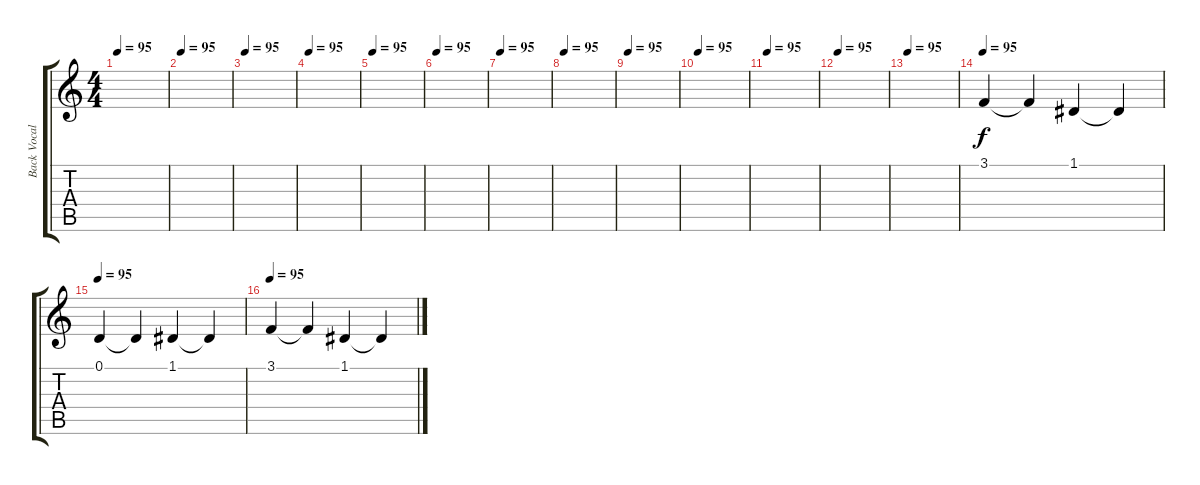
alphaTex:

\track ("Back Vocals" "Back Vocal") {instrument choiraahs}
\staff {score tabs}
\tuning (D4 B3 G3 C3 G2 D2) {hide}
\ts (4 4)
\tempo 95
\clef g2
\ks c
|
\tempo 95
|
\tempo 95
|
\tempo 95
|
\tempo 95
|
\tempo 95
|
\tempo 95
|
\tempo 95
|
\tempo 95
|
\tempo 95
|
\tempo 95
|
\tempo 95
|
\tempo 95
|
\tempo 95
3.1.4 3.1{t}.4 1.1.4 1.1{t}.4 |
\tempo 95
0.1.4 0.1{t}.4 1.1.4 1.1{t}.4 |
\tempo 95
3.1.4 3.1{t}.4 1.1.4 1.1{t}.4
